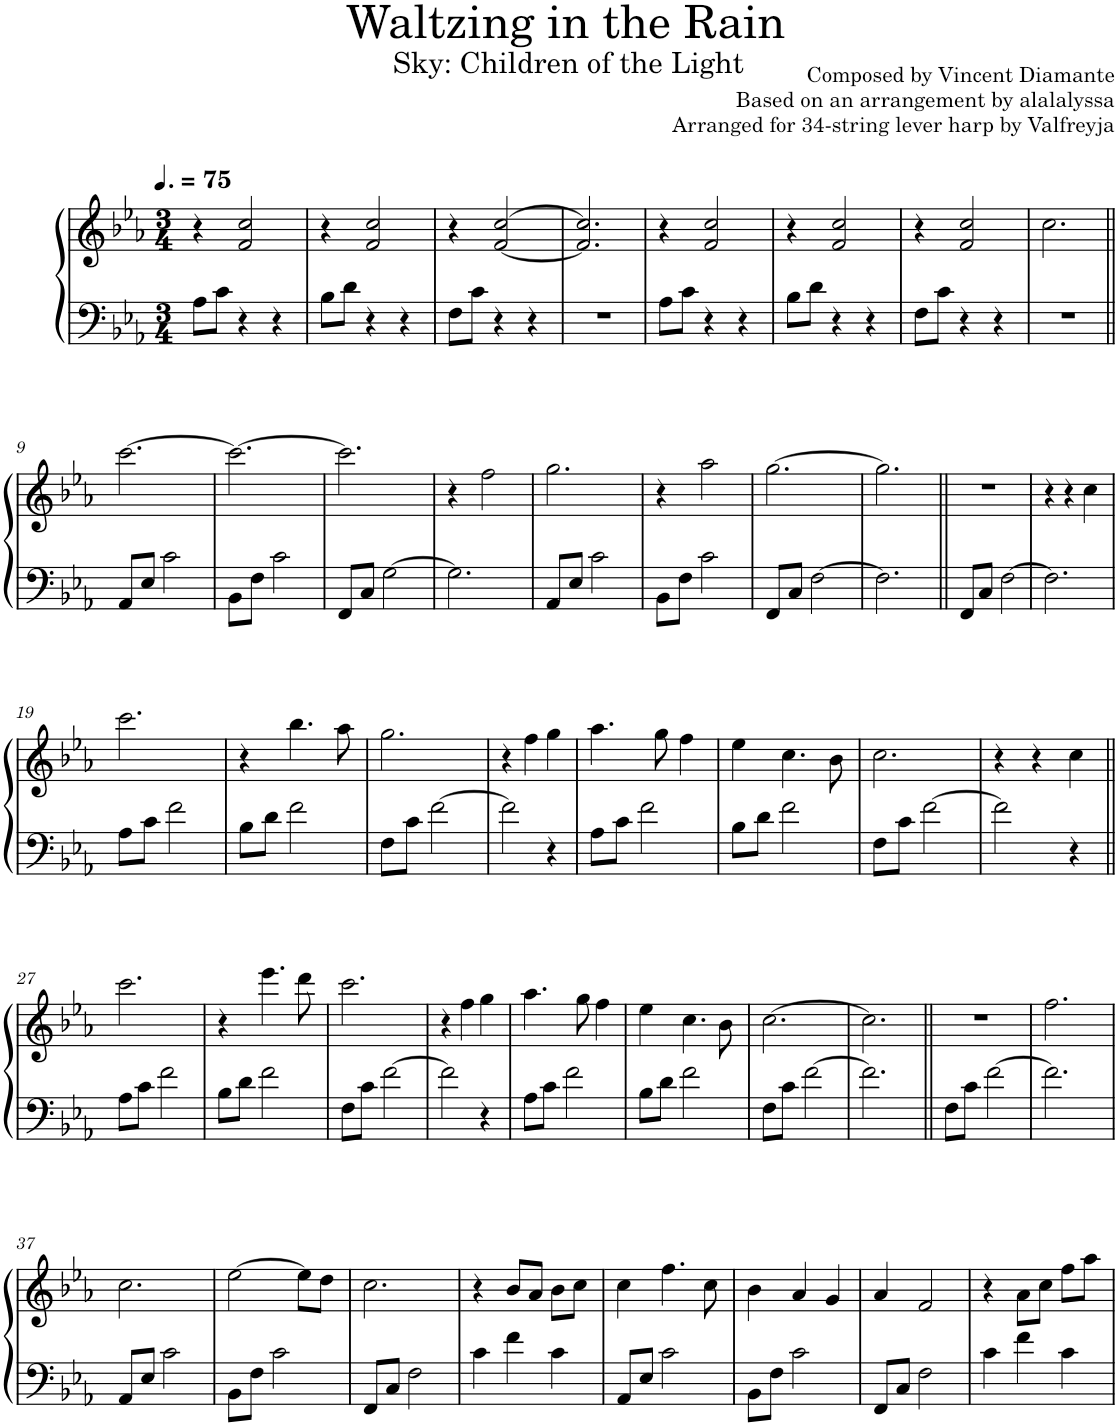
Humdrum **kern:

**kern	**kern
*part1	*part1
*staff2	*staff1
*I"Harp	*
*I'Hrp.	*
*clefF4	*clefG2
*k[b-e-a-]	*k[b-e-a-]
*M3/4	*M3/4
*MM113	*MM113
=1	=1
8A-\L	4r
8c\J	.
4r	2f/ 2cc/
4r	.
=2	=2
8B-\L	4r
8d\J	.
4r	2f/ 2cc/
4r	.
=3	=3
8F\L	4r
8c\J	.
4r	[2f/ [2cc/
4r	.
=4	=4
2.r	2.f/] 2.cc/]
=5	=5
8A-\L	4r
8c\J	.
4r	2f/ 2cc/
4r	.
=6	=6
8B-\L	4r
8d\J	.
4r	2f/ 2cc/
4r	.
=7	=7
8F\L	4r
8c\J	.
4r	2f/ 2cc/
4r	.
=8	=8
2.r	2.cc\
!!LO:LB:g=z
=9||	=9||
8AA-/L	[2.ccc\
8E-/J	.
2c\	.
=10	=10
8BB-\L	2.ccc\_
8F\J	.
2c\	.
=11	=11
8FF/L	2.ccc\]
8C/J	.
[2G\	.
=12	=12
2.G\]	4r
.	2ff\
=13	=13
8AA-/L	2.gg\
8E-/J	.
2c\	.
=14	=14
8BB-\L	4r
8F\J	.
2c\	2aa-\
=15	=15
8FF/L	[2.gg\
8C/J	.
[2F\	.
=16	=16
2.F\]	2.gg\]
=17||	=17||
8FF/L	2.r
8C/J	.
[2F\	.
=18	=18
2.F\]	4r
.	4r
.	4cc\
!!LO:LB:g=z
=19	=19
8A-\L	2.ccc\
8c\J	.
2f\	.
=20	=20
8B-\L	4r
8d\J	.
2f\	4.bb-\
.	8aa-\
=21	=21
8F\L	2.gg\
8c\J	.
[2f\	.
=22	=22
2f\]	4r
.	4ff\
4r	4gg\
=23	=23
8A-\L	4.aa-\
8c\J	.
2f\	.
.	8gg\
.	4ff\
=24	=24
8B-\L	4ee-\
8d\J	.
2f\	4.cc\
.	8b-\
=25	=25
8F\L	2.cc\
8c\J	.
[2f\	.
=26	=26
2f\]	4r
.	4r
4r	4cc\
!!LO:LB:g=z
=27||	=27||
8A-\L	2.ccc\
8c\J	.
2f\	.
=28	=28
8B-\L	4r
8d\J	.
2f\	4.eee-\
.	8ddd\
=29	=29
8F\L	2.ccc\
8c\J	.
[2f\	.
=30	=30
2f\]	4r
.	4ff\
4r	4gg\
=31	=31
8A-\L	4.aa-\
8c\J	.
2f\	.
.	8gg\
.	4ff\
=32	=32
8B-\L	4ee-\
8d\J	.
2f\	4.cc\
.	8b-\
=33	=33
8F\L	[2.cc\
8c\J	.
[2f\	.
=34	=34
2.f\]	2.cc\]
=35||	=35||
8F\L	2.r
8c\J	.
[2f\	.
=36	=36
2.f\]	2.ff\
!!LO:LB:g=z
=37	=37
8AA-/L	2.cc\
8E-/J	.
2c\	.
=38	=38
8BB-\L	[2ee-\
8F\J	.
2c\	.
.	8ee-\L]
.	8dd\J
=39	=39
8FF/L	2.cc\
8C/J	.
2F\	.
=40	=40
4c\	4r
4f\	8b-/L
.	8a-/J
4c\	8b-\L
.	8cc\J
=41	=41
8AA-/L	4cc\
8E-/J	.
2c\	4.ff\
.	8cc\
=42	=42
8BB-\L	4b-\
8F\J	.
2c\	4a-/
.	4g/
=43	=43
8FF/L	4a-/
8C/J	.
2F\	2f/
=44	=44
4c\	4r
4f\	8a-\L
.	8cc\J
4c\	8ff\L
.	8aa-\J
=	=
*-	*-
